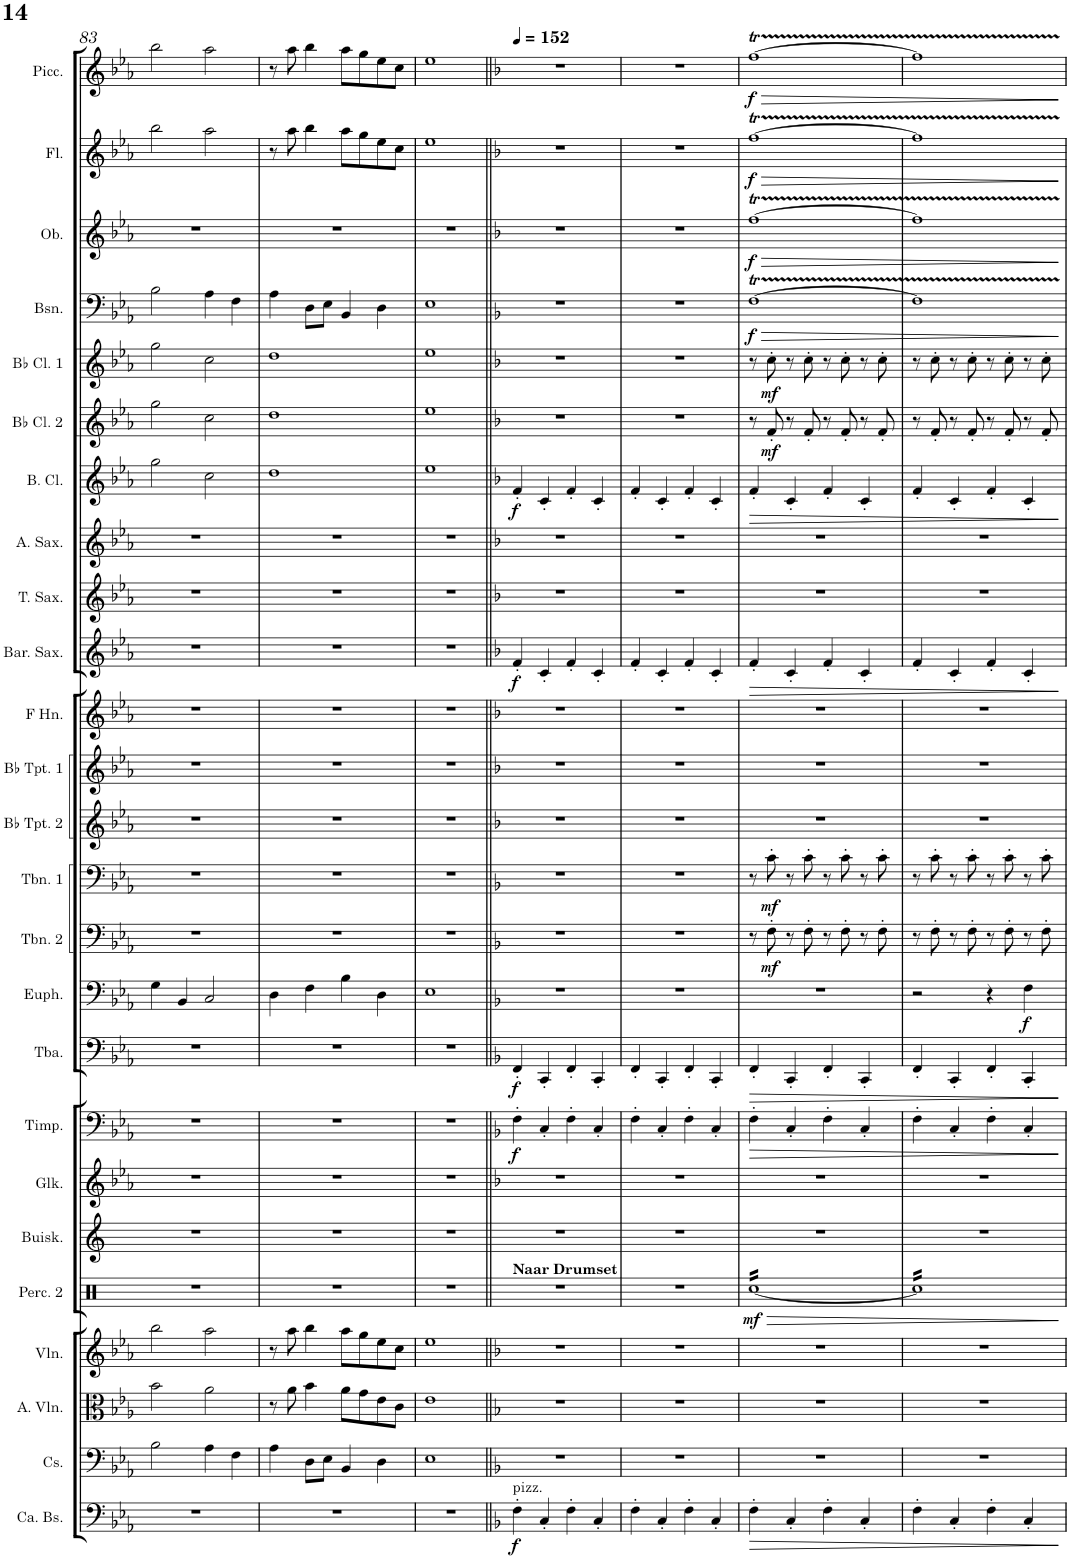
**kern	**dynam	**kern	**kern	**kern	**kern	**dynam	**kern	**kern	**kern	**dynam	**kern	**dynam	**kern	**dynam	**kern	**dynam	**kern	**dynam	**kern	**kern	**kern	**kern	**dynam	**kern	**kern	**kern	**dynam	**kern	**dynam	**kern	**dynam	**kern	**dynam	**kern	**dynam	**kern	**dynam	**kern	**dynam
*part25	*part25	*part24	*part23	*part22	*part21	*part21	*part20	*part19	*part18	*part18	*part17	*part17	*part16	*part16	*part15	*part15	*part14	*part14	*part13	*part12	*part11	*part10	*part10	*part9	*part8	*part7	*part7	*part6	*part6	*part5	*part5	*part4	*part4	*part3	*part3	*part2	*part2	*part1	*part1
*staff25	*staff25	*staff24	*staff23	*staff22	*staff21	*staff21	*staff20	*staff19	*staff18	*staff18	*staff17	*staff17	*staff16	*staff16	*staff15	*staff15	*staff14	*staff14	*staff13	*staff12	*staff11	*staff10	*staff10	*staff9	*staff8	*staff7	*staff7	*staff6	*staff6	*staff5	*staff5	*staff4	*staff4	*staff3	*staff3	*staff2	*staff2	*staff1	*staff1
*I"Contrabas	*	*I"Violoncellos	*I"Altviolen	*I"Violen	*I"Percussion 2	*	*I"Buisklokken	*I"Glockenspiel	*I"Timpani	*	*I"Tuba	*	*I"Euphonium	*	*I"Trombone 2	*	*I"Trombone 1	*	*I"Bb Trumpet 2	*I"Bb Trumpet 1	*I"Horn in F	*I"Baritone Saxophone	*	*I"Tenor Saxophone	*I"Alto Saxophone	*I"Bass Clarinet	*	*I"Bb Clarinet 2	*	*I"Bb Clarinet 1	*	*I"Bassoon	*	*I"Oboe	*	*I"Flute	*	*I"Piccolo	*
*I'Ca. Bs.	*	*	*I'A. Vln.	*I'Vln.	*I'Perc. 2	*	*I'Buisk.	*I'Glk.	*I'Timp.	*	*I'Tba.	*	*I'Euph.	*	*I'Tbn. 2	*	*I'Tbn. 1	*	*I'Bb Tpt. 2	*I'Bb Tpt. 1	*	*I'Bar. Sax.	*	*I'T. Sax.	*I'A. Sax.	*I'B. Cl.	*	*I'Bb Cl. 2	*	*I'Bb Cl. 1	*	*I'Bsn.	*	*I'Ob.	*	*I'Fl.	*	*I'Picc.	*
!!LO:PB:g=z
*clefF4	*	*clefF4	*clefC3	*clefG2	*clefX	*	*clefG2	*clefG2	*clefF4	*	*clefF4	*	*clefF4	*	*clefF4	*	*clefF4	*	*clefG2	*clefG2	*clefG2	*clefG2	*	*clefG2	*clefG2	*clefG2	*	*clefG2	*	*clefG2	*	*clefF4	*	*clefG2	*	*clefG2	*	*clefG2	*
*Trd7c12	*	*	*	*	*	*	*	*Trd-14c-24	*	*	*	*	*	*	*	*	*	*	*Trd1c2	*Trd1c2	*Trd4c7	*Trd7c12	*	*Trd7c12	*Trd5c9	*Trd7c12	*	*Trd1c2	*	*Trd1c2	*	*	*	*	*	*	*	*Trd-7c-12	*
*k[b-e-a-]	*	*k[b-e-a-]	*k[b-e-a-]	*k[b-e-a-]	*k[]	*	*k[b-e-a-]	*k[b-e-a-]	*k[b-e-a-]	*	*k[b-e-a-]	*	*k[b-e-a-]	*	*k[b-e-a-]	*	*k[b-e-a-]	*	*k[b-e-a-]	*k[b-e-a-]	*k[b-e-a-]	*k[b-e-a-]	*	*k[b-e-a-]	*k[b-e-a-]	*k[b-e-a-]	*	*k[b-e-a-]	*	*k[b-e-a-]	*	*k[b-e-a-]	*	*k[b-e-a-]	*	*k[b-e-a-]	*	*k[b-e-a-]	*
*M4/4	*	*M4/4	*M4/4	*M4/4	*M4/4	*	*M4/4	*M4/4	*M4/4	*	*M4/4	*	*M4/4	*	*M4/4	*	*M4/4	*	*M4/4	*M4/4	*M4/4	*M4/4	*	*M4/4	*M4/4	*M4/4	*	*M4/4	*	*M4/4	*	*M4/4	*	*M4/4	*	*M4/4	*	*M4/4	*
=83	=83	=83	=83	=83	=83	=83	=83	=83	=83	=83	=83	=83	=83	=83	=83	=83	=83	=83	=83	=83	=83	=83	=83	=83	=83	=83	=83	=83	=83	=83	=83	=83	=83	=83	=83	=83	=83	=83	=83
1r	.	2B-\	2b-\	2bb-\	1r	.	1r	1r	1r	.	1r	.	4G\	.	1r	.	1r	.	1r	1r	1r	1r	.	1r	1r	2gg\	.	2gg\	.	2gg\	.	2B-\	.	1r	.	2bb-\	.	2bb-\	.
.	.	.	.	.	.	.	.	.	.	.	.	.	4BB-/	.	.	.	.	.	.	.	.	.	.	.	.	.	.	.	.	.	.	.	.	.	.	.	.	.	.
.	.	4A-\	2a-\	2aa-\	.	.	.	.	.	.	.	.	2C/	.	.	.	.	.	.	.	.	.	.	.	.	2cc\	.	2cc\	.	2cc\	.	4A-\	.	.	.	2aa-\	.	2aa-\	.
.	.	4F\	.	.	.	.	.	.	.	.	.	.	.	.	.	.	.	.	.	.	.	.	.	.	.	.	.	.	.	.	.	4F\	.	.	.	.	.	.	.
=84	=84	=84	=84	=84	=84	=84	=84	=84	=84	=84	=84	=84	=84	=84	=84	=84	=84	=84	=84	=84	=84	=84	=84	=84	=84	=84	=84	=84	=84	=84	=84	=84	=84	=84	=84	=84	=84	=84	=84
1r	.	4A-\	8r	8r	1r	.	1r	1r	1r	.	1r	.	4D\	.	1r	.	1r	.	1r	1r	1r	1r	.	1r	1r	1dd	.	1dd	.	1dd	.	4A-\	.	1r	.	8r	.	8r	.
.	.	.	8a-\	8aa-\	.	.	.	.	.	.	.	.	.	.	.	.	.	.	.	.	.	.	.	.	.	.	.	.	.	.	.	.	.	.	.	8aa-\	.	8aa-\	.
.	.	8D\L	4b-\	4bb-\	.	.	.	.	.	.	.	.	4F\	.	.	.	.	.	.	.	.	.	.	.	.	.	.	.	.	.	.	8D\L	.	.	.	4bb-\	.	4bb-\	.
.	.	8E-\J	.	.	.	.	.	.	.	.	.	.	.	.	.	.	.	.	.	.	.	.	.	.	.	.	.	.	.	.	.	8E-\J	.	.	.	.	.	.	.
.	.	4BB-/	8a-\L	8aa-\L	.	.	.	.	.	.	.	.	4B-\	.	.	.	.	.	.	.	.	.	.	.	.	.	.	.	.	.	.	4BB-/	.	.	.	8aa-\L	.	8aa-\L	.
.	.	.	8g\	8gg\	.	.	.	.	.	.	.	.	.	.	.	.	.	.	.	.	.	.	.	.	.	.	.	.	.	.	.	.	.	.	.	8gg\	.	8gg\	.
.	.	4D\	8e-\	8ee-\	.	.	.	.	.	.	.	.	4D\	.	.	.	.	.	.	.	.	.	.	.	.	.	.	.	.	.	.	4D\	.	.	.	8ee-\	.	8ee-\	.
.	.	.	8c\J	8cc\J	.	.	.	.	.	.	.	.	.	.	.	.	.	.	.	.	.	.	.	.	.	.	.	.	.	.	.	.	.	.	.	8cc\J	.	8cc\J	.
=85	=85	=85	=85	=85	=85	=85	=85	=85	=85	=85	=85	=85	=85	=85	=85	=85	=85	=85	=85	=85	=85	=85	=85	=85	=85	=85	=85	=85	=85	=85	=85	=85	=85	=85	=85	=85	=85	=85	=85
1r	.	1E-	1e-	1ee-	1r	.	1r	1r	1r	.	1r	.	1E-	.	1r	.	1r	.	1r	1r	1r	1r	.	1r	1r	1ee-	.	1ee-	.	1ee-	.	1E-	.	1r	.	1ee-	.	1ee-	.
=86||	=86||	=86||	=86||	=86||	=86||	=86||	=86||	=86||	=86||	=86||	=86||	=86||	=86||	=86||	=86||	=86||	=86||	=86||	=86||	=86||	=86||	=86||	=86||	=86||	=86||	=86||	=86||	=86||	=86||	=86||	=86||	=86||	=86||	=86||	=86||	=86||	=86||	=86||	=86||
*k[b-]	*	*k[b-]	*k[b-]	*k[b-]	*	*	*k[b-]	*k[b-]	*k[b-]	*	*k[b-]	*	*k[b-]	*	*k[b-]	*	*k[b-]	*	*k[b-]	*k[b-]	*k[b-]	*k[b-]	*	*k[b-]	*k[b-]	*k[b-]	*	*k[b-]	*	*k[b-]	*	*k[b-]	*	*k[b-]	*	*k[b-]	*	*k[b-]	*
*	*	*	*	*	*	*	*	*	*	*	*	*	*	*	*	*	*	*	*	*	*	*	*	*	*	*	*	*	*	*	*	*	*	*	*	*	*	*MM152	*
!	!	!	!	!	!LO:TX:a:B:t=Naar Drumset	!	!	!	!	!	!	!	!	!	!	!	!	!	!	!	!	!	!	!	!	!	!	!	!	!	!	!	!	!	!	!	!	!	!
!LO:TX:a:t=pizz.	!	!	!	!	!	!	!	!	!	!	!	!	!	!	!	!	!	!	!	!	!	!	!	!	!	!	!	!	!	!	!	!	!	!	!	!	!	!	!
!	!LO:DY:b	!	!	!	!	!	!	!	!	!LO:DY:b	!	!LO:DY:b	!	!	!	!	!	!	!	!	!	!	!LO:DY:b	!	!	!	!LO:DY:b	!	!	!	!	!	!	!	!	!	!	!	!
4F'\	f	1r	1r	1r	1r	.	1r	1r	4F'\	f	4FF'/	f	1r	.	1r	.	1r	.	1r	1r	1r	4f'/	f	1r	1r	4f'/	f	1r	.	1r	.	1r	.	1r	.	1r	.	1r	.
4C'/	.	.	.	.	.	.	.	.	4C'/	.	4CC'/	.	.	.	.	.	.	.	.	.	.	4c'/	.	.	.	4c'/	.	.	.	.	.	.	.	.	.	.	.	.	.
4F'\	.	.	.	.	.	.	.	.	4F'\	.	4FF'/	.	.	.	.	.	.	.	.	.	.	4f'/	.	.	.	4f'/	.	.	.	.	.	.	.	.	.	.	.	.	.
4C'/	.	.	.	.	.	.	.	.	4C'/	.	4CC'/	.	.	.	.	.	.	.	.	.	.	4c'/	.	.	.	4c'/	.	.	.	.	.	.	.	.	.	.	.	.	.
=87	=87	=87	=87	=87	=87	=87	=87	=87	=87	=87	=87	=87	=87	=87	=87	=87	=87	=87	=87	=87	=87	=87	=87	=87	=87	=87	=87	=87	=87	=87	=87	=87	=87	=87	=87	=87	=87	=87	=87
4F'\	.	1r	1r	1r	1r	.	1r	1r	4F'\	.	4FF'/	.	1r	.	1r	.	1r	.	1r	1r	1r	4f'/	.	1r	1r	4f'/	.	1r	.	1r	.	1r	.	1r	.	1r	.	1r	.
4C'/	.	.	.	.	.	.	.	.	4C'/	.	4CC'/	.	.	.	.	.	.	.	.	.	.	4c'/	.	.	.	4c'/	.	.	.	.	.	.	.	.	.	.	.	.	.
4F'\	.	.	.	.	.	.	.	.	4F'\	.	4FF'/	.	.	.	.	.	.	.	.	.	.	4f'/	.	.	.	4f'/	.	.	.	.	.	.	.	.	.	.	.	.	.
4C'/	.	.	.	.	.	.	.	.	4C'/	.	4CC'/	.	.	.	.	.	.	.	.	.	.	4c'/	.	.	.	4c'/	.	.	.	.	.	.	.	.	.	.	.	.	.
=88	=88	=88	=88	=88	=88	=88	=88	=88	=88	=88	=88	=88	=88	=88	=88	=88	=88	=88	=88	=88	=88	=88	=88	=88	=88	=88	=88	=88	=88	=88	=88	=88	=88	=88	=88	=88	=88	=88	=88
!	!LO:HP:b	!	!	!	!	!LO:HP:b	!	!	!	!LO:HP:b	!	!LO:HP:b	!	!	!	!	!	!	!	!	!	!	!LO:HP:b	!	!	!	!LO:HP:b	!	!	!	!	!	!LO:HP:b	!	!LO:HP:b	!	!LO:HP:b	!	!LO:HP:b
!	!	!	!	!	!	!LO:DY:n=1:b	!	!	!	!	!	!	!	!	!	!	!	!	!	!	!	!	!	!	!	!	!	!	!	!	!	!	!LO:DY:n=1:b	!	!LO:DY:n=1:b	!	!LO:DY:n=1:b	!	!LO:DY:n=1:b
*	*	*	*	*	*tremolo	*	*	*	*	*	*	*	*	*	*	*	*	*	*	*	*	*	*	*	*	*	*	*	*	*	*	*	*	*	*	*	*	*	*
4F'\	>	1r	1r	1r	[16RccLL	> mf	1r	1r	4F'\	>	4FF'/	>	1r	.	8r	.	8r	.	1r	1r	1r	4f'/	>	1r	1r	4f'/	>	8r	.	8r	.	[1FT	> f	[1ffT	> f	[1ffT	> f	[1ffT	> f
.	.	.	.	.	16Rcc	.	.	.	.	.	.	.	.	.	.	.	.	.	.	.	.	.	.	.	.	.	.	.	.	.	.	.	.	.	.	.	.	.	.
!	!	!	!	!	!	!	!	!	!	!	!	!	!	!	!	!LO:DY:b	!	!LO:DY:b	!	!	!	!	!	!	!	!	!	!	!LO:DY:b	!	!LO:DY:b	!	!	!	!	!	!	!	!
.	.	.	.	.	16Rcc	.	.	.	.	.	.	.	.	.	8F'\	mf	8c'\	mf	.	.	.	.	.	.	.	.	.	8f'/	mf	8cc'\	mf	.	.	.	.	.	.	.	.
.	.	.	.	.	16Rcc	.	.	.	.	.	.	.	.	.	.	.	.	.	.	.	.	.	.	.	.	.	.	.	.	.	.	.	.	.	.	.	.	.	.
4C'/	.	.	.	.	16Rcc	.	.	.	4C'/	.	4CC'/	.	.	.	8r	.	8r	.	.	.	.	4c'/	.	.	.	4c'/	.	8r	.	8r	.	.	.	.	.	.	.	.	.
.	.	.	.	.	16Rcc	.	.	.	.	.	.	.	.	.	.	.	.	.	.	.	.	.	.	.	.	.	.	.	.	.	.	.	.	.	.	.	.	.	.
.	.	.	.	.	16Rcc	.	.	.	.	.	.	.	.	.	8F'\	.	8c'\	.	.	.	.	.	.	.	.	.	.	8f'/	.	8cc'\	.	.	.	.	.	.	.	.	.
.	.	.	.	.	16Rcc	.	.	.	.	.	.	.	.	.	.	.	.	.	.	.	.	.	.	.	.	.	.	.	.	.	.	.	.	.	.	.	.	.	.
4F'\	.	.	.	.	16Rcc	.	.	.	4F'\	.	4FF'/	.	.	.	8r	.	8r	.	.	.	.	4f'/	.	.	.	4f'/	.	8r	.	8r	.	.	.	.	.	.	.	.	.
.	.	.	.	.	16Rcc	.	.	.	.	.	.	.	.	.	.	.	.	.	.	.	.	.	.	.	.	.	.	.	.	.	.	.	.	.	.	.	.	.	.
.	.	.	.	.	16Rcc	.	.	.	.	.	.	.	.	.	8F'\	.	8c'\	.	.	.	.	.	.	.	.	.	.	8f'/	.	8cc'\	.	.	.	.	.	.	.	.	.
.	.	.	.	.	16Rcc	.	.	.	.	.	.	.	.	.	.	.	.	.	.	.	.	.	.	.	.	.	.	.	.	.	.	.	.	.	.	.	.	.	.
4C'/	.	.	.	.	16Rcc	.	.	.	4C'/	.	4CC'/	.	.	.	8r	.	8r	.	.	.	.	4c'/	.	.	.	4c'/	.	8r	.	8r	.	.	.	.	.	.	.	.	.
.	.	.	.	.	16Rcc	.	.	.	.	.	.	.	.	.	.	.	.	.	.	.	.	.	.	.	.	.	.	.	.	.	.	.	.	.	.	.	.	.	.
.	.	.	.	.	16Rcc	.	.	.	.	.	.	.	.	.	8F'\	.	8c'\	.	.	.	.	.	.	.	.	.	.	8f'/	.	8cc'\	.	.	.	.	.	.	.	.	.
.	.	.	.	.	16RccJJ	.	.	.	.	.	.	.	.	.	.	.	.	.	.	.	.	.	.	.	.	.	.	.	.	.	.	.	.	.	.	.	.	.	.
=89	=89	=89	=89	=89	=89	=89	=89	=89	=89	=89	=89	=89	=89	=89	=89	=89	=89	=89	=89	=89	=89	=89	=89	=89	=89	=89	=89	=89	=89	=89	=89	=89	=89	=89	=89	=89	=89	=89	=89
4F'\	.	1r	1r	1r	16Rcc]LL	.	1r	1r	4F'\	.	4FF'/	.	2r	.	8r	.	8r	.	1r	1r	1r	4f'/	.	1r	1r	4f'/	.	8r	.	8r	.	1FTTT]	.	1ffTTT]	.	1ffTTT]	.	1ffTTT]	.
.	.	.	.	.	16Rcc	.	.	.	.	.	.	.	.	.	.	.	.	.	.	.	.	.	.	.	.	.	.	.	.	.	.	.	.	.	.	.	.	.	.
.	.	.	.	.	16Rcc	.	.	.	.	.	.	.	.	.	8F'\	.	8c'\	.	.	.	.	.	.	.	.	.	.	8f'/	.	8cc'\	.	.	.	.	.	.	.	.	.
.	.	.	.	.	16Rcc	.	.	.	.	.	.	.	.	.	.	.	.	.	.	.	.	.	.	.	.	.	.	.	.	.	.	.	.	.	.	.	.	.	.
4C'/	.	.	.	.	16Rcc	.	.	.	4C'/	.	4CC'/	.	.	.	8r	.	8r	.	.	.	.	4c'/	.	.	.	4c'/	.	8r	.	8r	.	.	.	.	.	.	.	.	.
.	.	.	.	.	16Rcc	.	.	.	.	.	.	.	.	.	.	.	.	.	.	.	.	.	.	.	.	.	.	.	.	.	.	.	.	.	.	.	.	.	.
.	.	.	.	.	16Rcc	.	.	.	.	.	.	.	.	.	8F'\	.	8c'\	.	.	.	.	.	.	.	.	.	.	8f'/	.	8cc'\	.	.	.	.	.	.	.	.	.
.	.	.	.	.	16Rcc	.	.	.	.	.	.	.	.	.	.	.	.	.	.	.	.	.	.	.	.	.	.	.	.	.	.	.	.	.	.	.	.	.	.
4F'\	.	.	.	.	16Rcc	.	.	.	4F'\	.	4FF'/	.	4r	.	8r	.	8r	.	.	.	.	4f'/	.	.	.	4f'/	.	8r	.	8r	.	.	.	.	.	.	.	.	.
.	.	.	.	.	16Rcc	.	.	.	.	.	.	.	.	.	.	.	.	.	.	.	.	.	.	.	.	.	.	.	.	.	.	.	.	.	.	.	.	.	.
.	.	.	.	.	16Rcc	.	.	.	.	.	.	.	.	.	8F'\	.	8c'\	.	.	.	.	.	.	.	.	.	.	8f'/	.	8cc'\	.	.	.	.	.	.	.	.	.
.	.	.	.	.	16Rcc	.	.	.	.	.	.	.	.	.	.	.	.	.	.	.	.	.	.	.	.	.	.	.	.	.	.	.	.	.	.	.	.	.	.
!	!	!	!	!	!	!	!	!	!	!	!	!	!	!LO:DY:b	!	!	!	!	!	!	!	!	!	!	!	!	!	!	!	!	!	!	!	!	!	!	!	!	!
4C'/	.	.	.	.	16Rcc	.	.	.	4C'/	.	4CC'/	.	4F\	f	8r	.	8r	.	.	.	.	4c'/	.	.	.	4c'/	.	8r	.	8r	.	.	.	.	.	.	.	.	.
.	.	.	.	.	16Rcc	.	.	.	.	.	.	.	.	.	.	.	.	.	.	.	.	.	.	.	.	.	.	.	.	.	.	.	.	.	.	.	.	.	.
.	.	.	.	.	16Rcc	.	.	.	.	.	.	.	.	.	8F'\	.	8c'\	.	.	.	.	.	.	.	.	.	.	8f'/	.	8cc'\	.	.	.	.	.	.	.	.	.
.	.	.	.	.	16RccJJ	.	.	.	.	.	.	.	.	.	.	.	.	.	.	.	.	.	.	.	.	.	.	.	.	.	.	.	.	.	.	.	.	.	.
*	*	*	*	*	*Xtremolo	*	*	*	*	*	*	*	*	*	*	*	*	*	*	*	*	*	*	*	*	*	*	*	*	*	*	*	*	*	*	*	*	*	*
.	]	.	.	.	.	]	.	.	.	]	.	]	.	.	.	.	.	.	.	.	.	.	]	.	.	.	]	.	.	.	.	.	]	.	]	.	]	.	]
=	=	=	=	=	=	=	=	=	=	=	=	=	=	=	=	=	=	=	=	=	=	=	=	=	=	=	=	=	=	=	=	=	=	=	=	=	=	=	=
*-	*-	*-	*-	*-	*-	*-	*-	*-	*-	*-	*-	*-	*-	*-	*-	*-	*-	*-	*-	*-	*-	*-	*-	*-	*-	*-	*-	*-	*-	*-	*-	*-	*-	*-	*-	*-	*-	*-	*-
